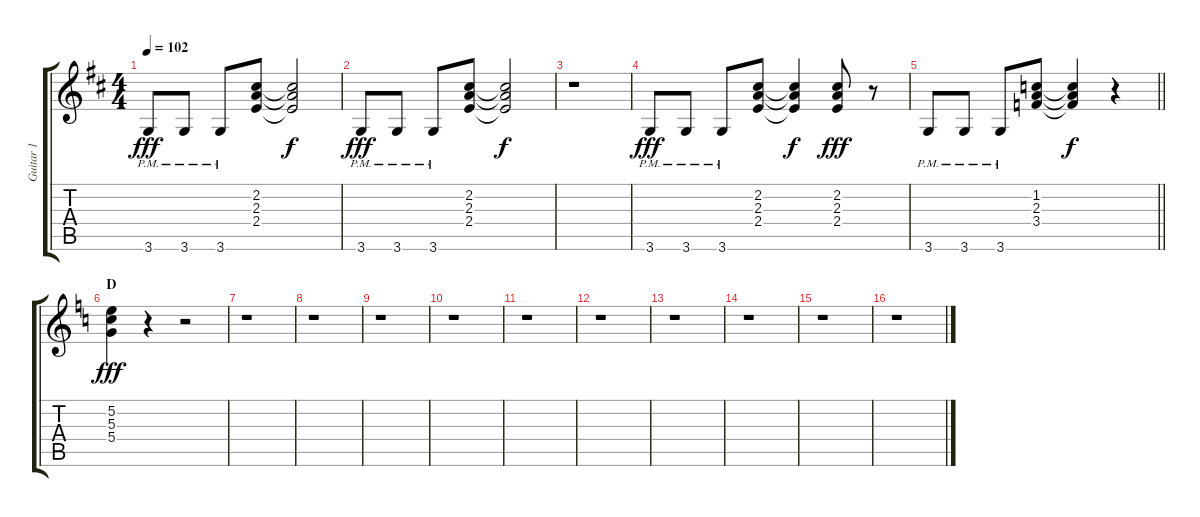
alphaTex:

\track ("Guitar 1" "Guitar 1") {instrument overdrivenguitar}
\staff {score tabs}
\tuning (E4 B3 G3 D3 A2 E2) {hide}
\ts (4 4)
\tempo 102
\clef g2
\ks d
3.6{pm}.8{dy fff} 3.6{pm}.8 3.6{pm}.8 (2.2 2.3 2.4).8 (2.2{t} 2.3{t} 2.4{t}).2{dy f} |
3.6{pm}.8{dy fff} 3.6{pm}.8 3.6{pm}.8 (2.2 2.3 2.4).8 (2.2{t} 2.3{t} 2.4{t}).2{dy f} |
r.1 |
3.6{pm}.8{dy fff} 3.6{pm}.8 3.6{pm}.8 (2.2 2.3 2.4).8 (2.2{t} 2.3{t} 2.4{t}).4{dy f} (2.2 2.3 2.4).8{dy fff} r.8 |
\barLineRight lightlight
3.6{pm}.8 3.6{pm}.8 3.6{pm}.8 (1.2 2.3 3.4).8 (1.2{t} 2.3{t} 3.4{t}).4{dy f} r.4 |
\section ("" "D")
\ks c
(5.2 5.3 5.4).4{dy fff} r.4 r.2 |
r.1 |
r.1 |
r.1 |
r.1 |
r.1 |
r.1 |
r.1 |
r.1 |
r.1 |
r.1
